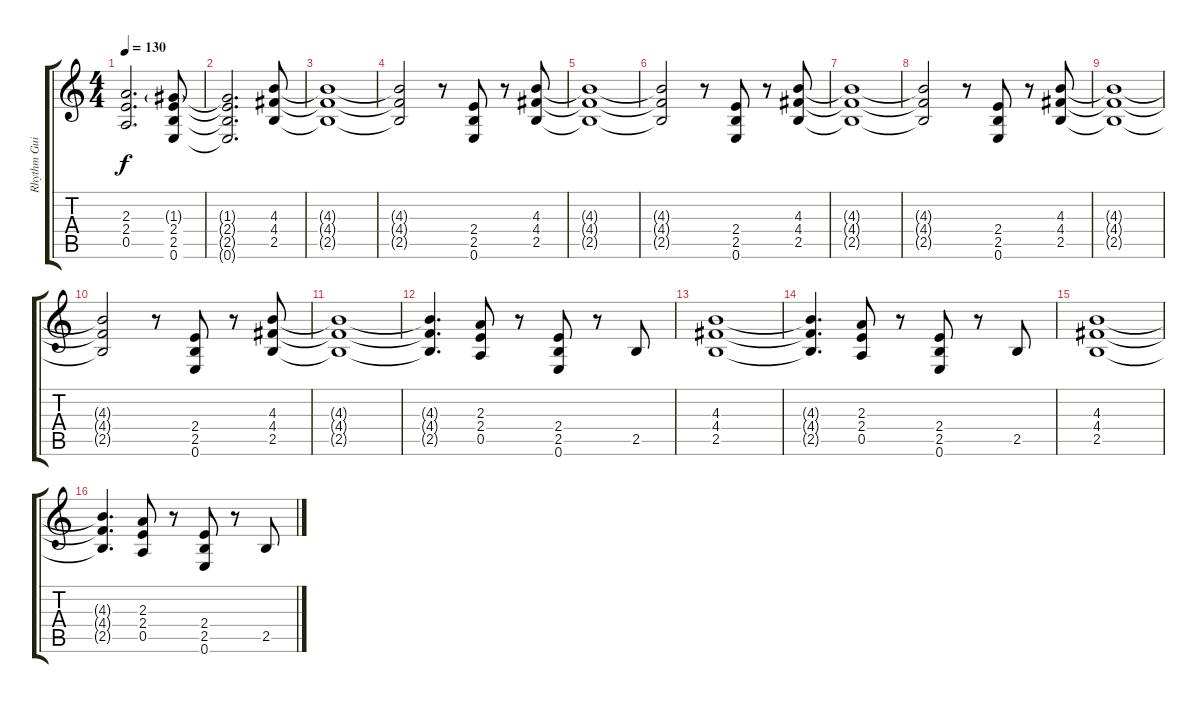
\track ("Rhythm Guitar 2" "Rhythm Gui") {instrument overdrivenguitar}
\staff {score tabs}
\tuning (E4 B3 G3 D3 A2 E2) {hide}
\ts (4 4)
\tempo 130
\clef g2
\ks c
(2.3{t} 2.4{t} 0.5{t}).2{d dy f} (1.3{g} 2.4 2.5 0.6).8 |
(1.3{t} 2.4{t} 2.5{t} 0.6{t}).2{d} (4.3 4.4 2.5).8 |
(4.3{t} 4.4{t} 2.5{t}).1 |
(4.3{t} 4.4{t} 2.5{t}).2 r.8 (2.4 2.5 0.6).8 r.8 (4.3 4.4 2.5).8 |
(4.3{t} 4.4{t} 2.5{t}).1 |
(4.3{t} 4.4{t} 2.5{t}).2 r.8 (2.4 2.5 0.6).8 r.8 (4.3 4.4 2.5).8 |
(4.3{t} 4.4{t} 2.5{t}).1 |
(4.3{t} 4.4{t} 2.5{t}).2 r.8 (2.4 2.5 0.6).8 r.8 (4.3 4.4 2.5).8 |
(4.3{t} 4.4{t} 2.5{t}).1 |
(4.3{t} 4.4{t} 2.5{t}).2 r.8 (2.4 2.5 0.6).8 r.8 (4.3 4.4 2.5).8 |
(4.3{t} 4.4{t} 2.5{t}).1 |
(4.3{t} 4.4{t} 2.5{t}).4{d} (2.3 2.4 0.5).8 r.8 (2.4 2.5 0.6).8 r.8 2.5.8 |
(4.3 4.4 2.5).1 |
(4.3{t} 4.4{t} 2.5{t}).4{d} (2.3 2.4 0.5).8 r.8 (2.4 2.5 0.6).8 r.8 2.5.8 |
(4.3 4.4 2.5).1 |
(4.3{t} 4.4{t} 2.5{t}).4{d} (2.3 2.4 0.5).8 r.8 (2.4 2.5 0.6).8 r.8 2.5.8
